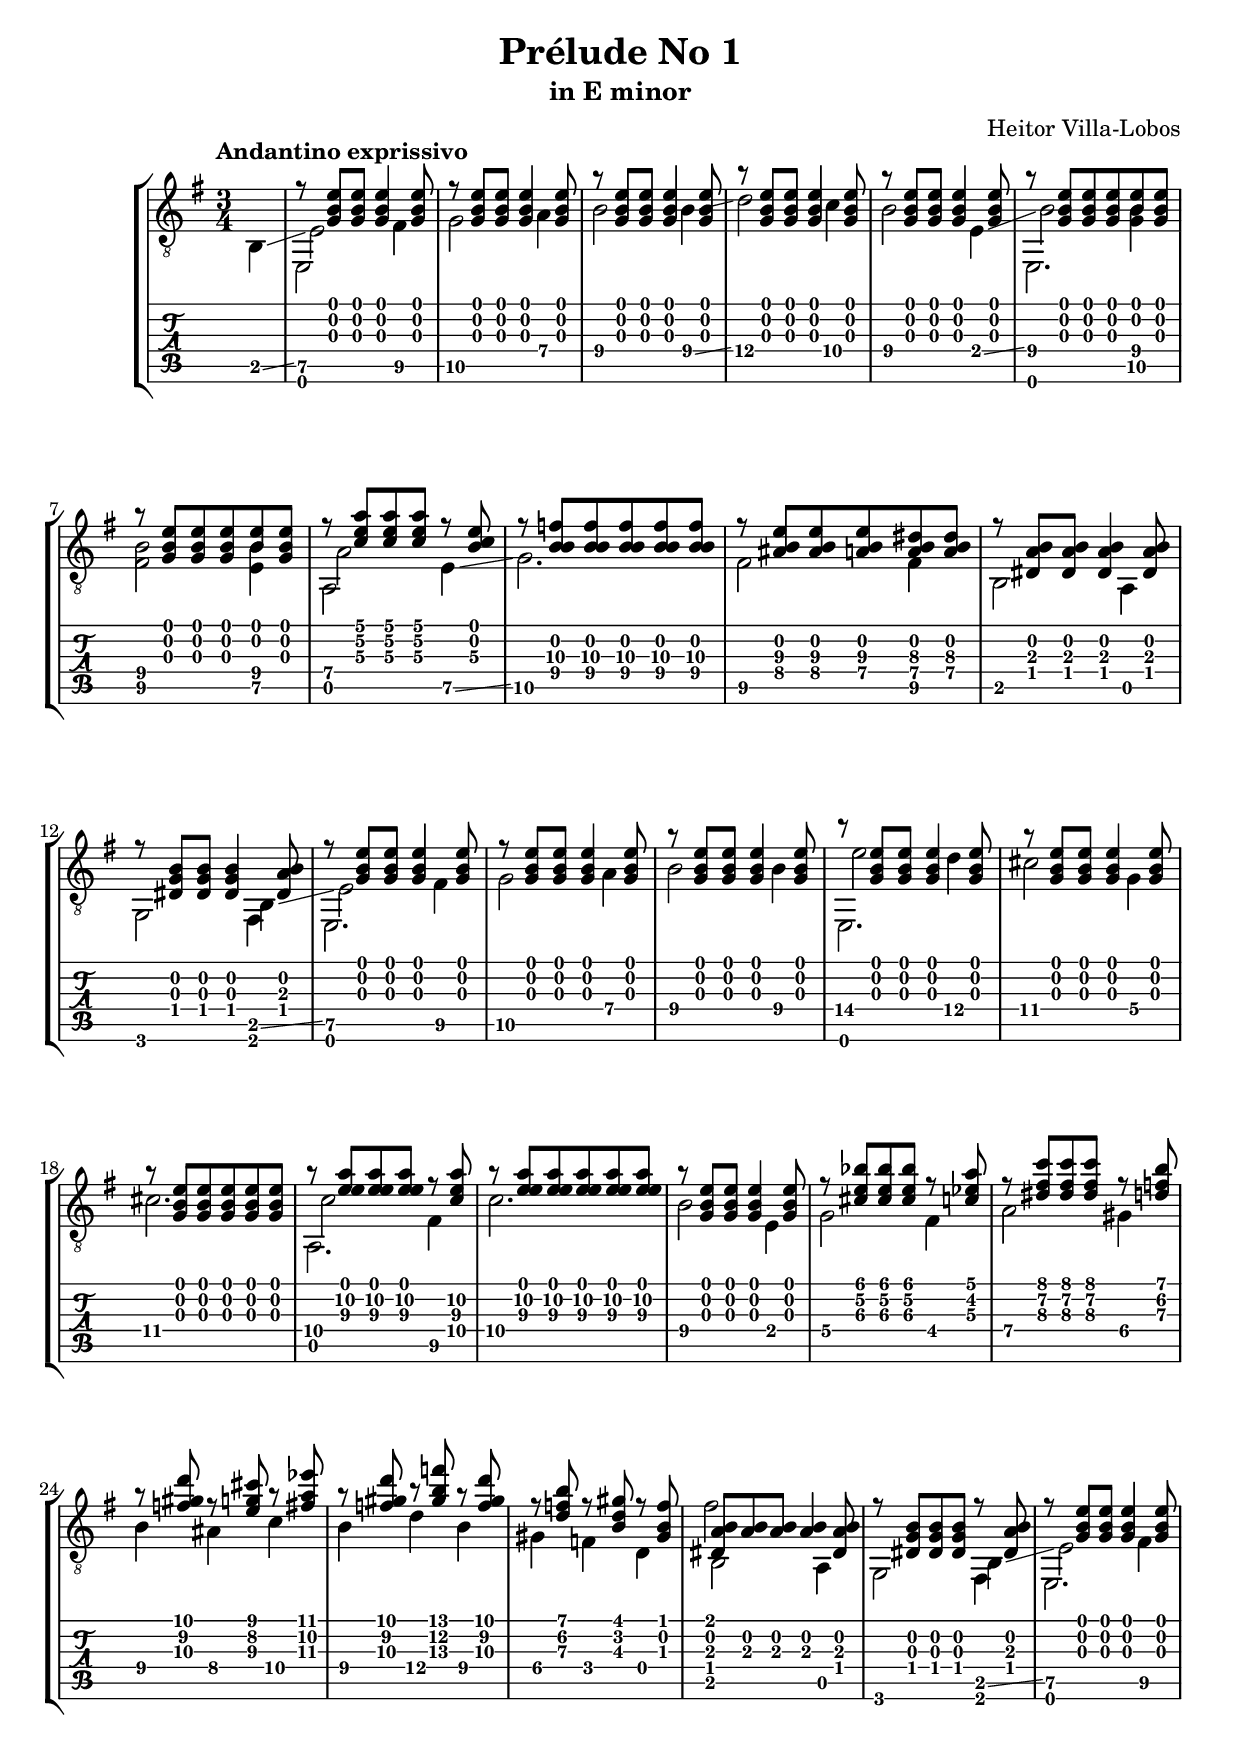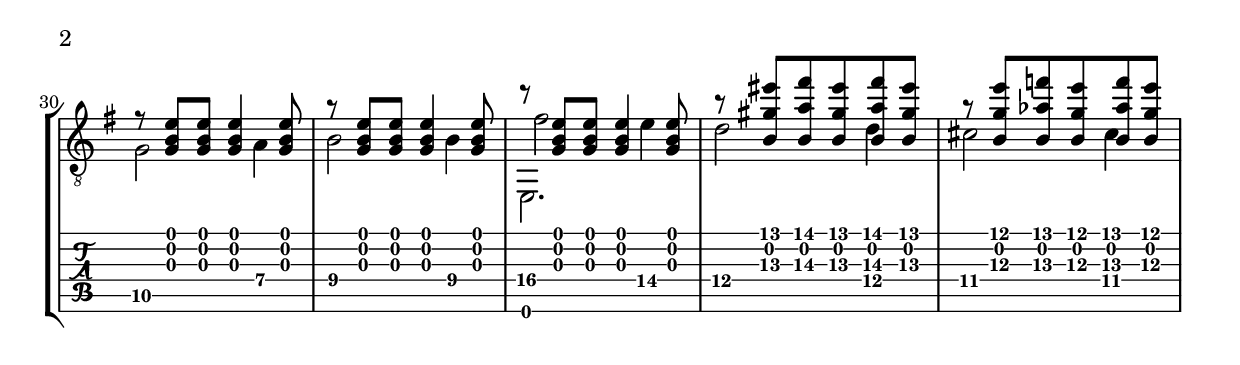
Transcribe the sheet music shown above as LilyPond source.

\version "2.16.1"
\language "english"

\header { 
	title = "Prélude No 1"
	subtitle = "in E minor"
	composer ="Heitor Villa-Lobos"
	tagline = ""
}

top = {
	\override StringNumber #'stencil = ##f
	\partial 4
	s4 |
	r8 <g b e'>8 <g b e'>8 <g b e'>4 <g b e'>8 |
	r8 <g b e'>8 <g b e'>8 <g b e'>4 <g b e'>8 |
	r8 <g b e'>8 <g b e'>8 <g b e'>4 <g b e'>8 |
	r8 <g b e'>8 <g b e'>8 <g b e'>4 <g b e'>8 |
	r8 <g b e'>8 <g b e'>8 <g b e'>4 <g b e'>8 |
	r8 <g b e'>8 <g b e'>8 <g b e'>8 <b e'>8 <g b e'>8 |
	r8 <g b e'>8 <g b e'>8 <g b e'>8 <b e'>8 <g b e'>8 |
	r8 <c' e' a'> <c' e' a'> <c' e' a'> r8 <b c'\3 e'> |
	r8 <f'\3 b\2 b\4> <f'\3 b\2 b\4> <f'\3 b\2 b\4> <f'\3 b\2 b\4> <f'\3 b\2 b\4> |
	r8 <as\4 b e'\3> <as\4 b e'\3> <a\4 b e'\3> <a\4 b ds'\3> <a\4 b ds'\3> |
	r8 <ds a b> <ds a b> <ds a b>4 <ds a b>8 |
	r8 <ds b g> <ds b g> <ds b g>4 <ds a b>8 |
	r8 <g b e'> <g b e'> <g b e'>4 <g b e'>8 |
	r8 <g b e'> <g b e'> <g b e'>4 <g b e'>8 |
	r8 <g b e'> <g b e'> <g b e'>4 <g b e'>8 |
	r8 <g b e'> <g b e'> <g b e'>4 <g b e'>8 |
	r8 <g b e'> <g b e'> <g b e'>4 <g b e'>8 |
	r8 <g b e'> <g b e'> <g b e'> <g b e'> <g b e'> |
	r8 <a'\2 e' e'\3> <a'\2 e' e'\3> <a'\2 e' e'\3> r8 <c'\4 a'\2 e'\3> |
	r8 <a'\2 e' e'\3> <a'\2 e' e'\3> <a'\2 e' e'\3> <a'\2 e' e'\3> <a'\2 e' e'\3> | 
	r8 <g b e'> <g b e'> <g b e'>4 <g b e'>8 |
	r8 <cs' e' bf'>8 <cs' e' bf'> <cs' e' bf'> r8 <c' ef' a'> |
	r8 <ds' fs' c''> <ds' fs' c''> <ds' fs' c''> r8 <d' f' b'> |
	r8 <f' gs' d''> r8 <e' g' cs''> r8 <fs' a' ef''> |
	r8 <f' gs' d''> r8 <gs' b' f''> r8 <f' gs' d''> |
	r8 <d' f' b'> r8 <b d' gs'> r8 <gs b f'> |
	<ds a b>8 <a b> <a b> <a b>4 <ds a b>8 | 
	r8 <ds g b> <ds g b> <ds g b> r8 <ds a b> |
	r8 <g b e'> <g b e'> <g b e'>4 <g b e'>8 |
	r8 <g b e'> <g b e'> <g b e'>4 <g b e'>8 |
	r8 <g b e'> <g b e'> <g b e'>4 <g b e'>8 |
	r8 <g b e'> <g b e'> <g b e'>4 <g b e'>8 |
	r8 <b\2 gs' es''> <b\2 a' fs''> <b\2 gs' es''> <b\2 a' fs''> <b\2 gs' es''> |
	r8 <b\2 g' e''> <b\2 af' f''> <b\2 g' e''> <b\2 af' f''> <b\2 g' e''> |
}

melody = {
	\override StringNumber #'stencil = ##f
	\partial 4
	b,4 \glissando |
	<e\5>2 <fs\5>4 |
	<g\5>2 <a\4>4 |
	<b\4>2 <b\4>4 \glissando |
	<d'\4>2 <c'\4>4 |
	<b\4>2 <e\4>4 \glissando |
	<b\4>2 <g\5 b\4>4 |
	<fs\5 b\4>2 <e\5 b\4>4 |
	<a\4>2 <e\5>4 \glissando |
	<g\5>2. |
	<fs\5>2 <fs\5>4 |
	b,2 a,4 |
	g,2 b,4 \glissando | 
	<e\5>2 <fs\5>4 |
	<g\5>2 <a\4>4 |
	<b\4>2 <b\4>4 |
	<e'\4>2 <d'\4>4 |
	<cs'\4>2 <g\4>4 |
	<cs'\4>2. |
	<c'\4>2 <fs\5>4 |
	<c'\4>2. |
	<b\4>2 e4 |
	<g\4>2 <fs\4>4 |
	<a\4>2 <gs\4>4 |
	<b\4>4 <as\4> <c'\4> |
	<b\4>4 <d'\4> <b\4> |
	<gs\4>4 <f\4> d |
	b,2 a, 4 |
	g,2 b,4 \glissando |
	<e\5>2 <fs\5>4 |
	<g\5>2 <a\4>4 |
	<b\4>2 <b\4>4 |
	<fs'\4>2 <e'\4>4 | 
	<d'\4>2 <d'\4>4 |
	<cs'\4>2 <cs'\4>4 |
}

empty = {
}

bass = {
	\override StringNumber #'stencil = ##f
	\partial 4
	s4 |
	e,2 s4 |
	s4 s4 s4 |
	s4 s4 s4 |
	s4 s4 s4 |
	s4 s4 s4 |
	e,2. |
	s4 s4 s4 |
	a,2 s4 |
	s4 s4 s4 |
	s4 s4 s4 |
	s4 s4 s4 |
	s4 s4 fs,4
	e,2. |
	s4 s4 s4 |
	s4 s4 s4 |
	e,2. |
	s4 s4 s4 |
	s4 s4 s4 |
	a,2. |
	s4 s4 s4 |
	s4 s4 s4 |
	s4 s4 s4 |
	s4 s4 s4 |
	s4 s4 s4 |
	s4 s4 s4 |
	s4 s4 s4 |
	fs'2 s4 |
	s2 fs,4 |
	e,2. |
	s4 s4 s4 |
	s4 s4 s4 |
	e,2. |
}

\score {
	\new StaffGroup <<
		\new Staff	{
			\clef "treble_8"
			\key g \major
			\time 3/4
			\tempo "Andantino exprissivo"
			<< \top \\ \melody \\ \empty \\ \bass >>
		}
		\new TabStaff	{
			<< \top \\ \melody \\ \empty \\ \bass >>
		}
	>>
	\layout {
    \context {
      \Score
    }
  }
}
